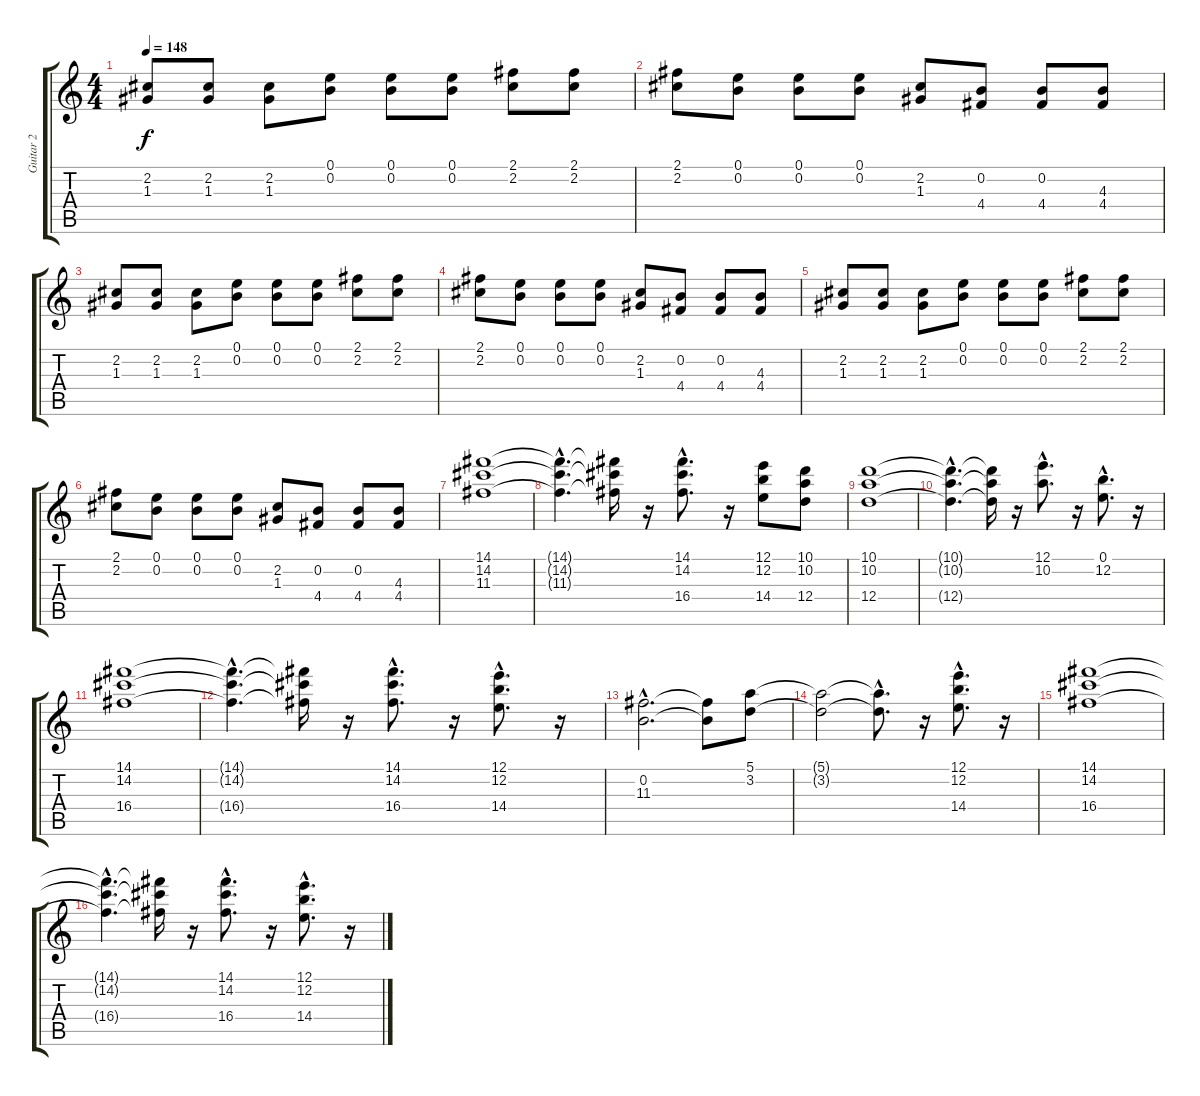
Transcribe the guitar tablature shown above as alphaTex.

\track ("Guitar 2" "Guitar 2") {instrument overdrivenguitar}
\staff {score tabs}
\tuning (E4 B3 G3 D3 A2 E2) {hide}
\ts (4 4)
\tempo 148
\clef g2
\ks c
(2.2 1.3).8{dy f} (2.2 1.3).8 (2.2 1.3).8 (0.1 0.2).8 (0.1 0.2).8 (0.1 0.2).8 (2.1 2.2).8 (2.1 2.2).8 |
(2.1 2.2).8 (0.1 0.2).8 (0.1 0.2).8 (0.1 0.2).8 (2.2 1.3).8 (0.2 4.4).8 (0.2 4.4).8 (4.3 4.4).8 |
(2.2 1.3).8 (2.2 1.3).8 (2.2 1.3).8 (0.1 0.2).8 (0.1 0.2).8 (0.1 0.2).8 (2.1 2.2).8 (2.1 2.2).8 |
(2.1 2.2).8 (0.1 0.2).8 (0.1 0.2).8 (0.1 0.2).8 (2.2 1.3).8 (0.2 4.4).8 (0.2 4.4).8 (4.3 4.4).8 |
(2.2 1.3).8 (2.2 1.3).8 (2.2 1.3).8 (0.1 0.2).8 (0.1 0.2).8 (0.1 0.2).8 (2.1 2.2).8 (2.1 2.2).8 |
(2.1 2.2).8 (0.1 0.2).8 (0.1 0.2).8 (0.1 0.2).8 (2.2 1.3).8 (0.2 4.4).8 (0.2 4.4).8 (4.3 4.4).8 |
(14.1 14.2 11.3).1 |
(14.1{hac t} 14.2{hac t} 11.3{hac t}).4{d} (14.1{t} 14.2{t} 11.3{t}).16 r.16 (14.1{hac} 14.2{hac} 16.4{hac}).8{d} r.16 (12.1 12.2 14.4).8 (10.1 10.2 12.4).8 |
(10.1 10.2 12.4).1 |
(10.1{hac t} 10.2{hac t} 12.4{hac t}).4{d} (10.1{t} 10.2{t} 12.4{t}).16 r.16 (12.1{hac} 10.2{hac}).8{d} r.16 (0.1{hac} 12.2{hac}).8{d} r.16 |
(14.1 14.2 16.4).1 |
(14.1{hac t} 14.2{hac t} 16.4{hac t}).4{d} (14.1{t} 14.2{t} 16.4{t}).16 r.16 (14.1{hac} 14.2{hac} 16.4{hac}).8{d} r.16 (12.1{hac} 12.2{hac} 14.4{hac}).8{d} r.16 |
(0.2{hac} 11.3{hac}).2{d} (0.2{t} 11.3{t}).8 (5.1 3.2).8 |
(5.1{t} 3.2{t}).2 (5.1{hac t} 3.2{hac t}).8{d} r.16 (12.1{hac} 12.2{hac} 14.4{hac}).8{d} r.16 |
(14.1 14.2 16.4).1 |
(14.1{hac t} 14.2{hac t} 16.4{hac t}).4{d} (14.1{t} 14.2{t} 16.4{t}).16 r.16 (14.1{hac} 14.2{hac} 16.4{hac}).8{d} r.16 (12.1{hac} 12.2{hac} 14.4{hac}).8{d} r.16
